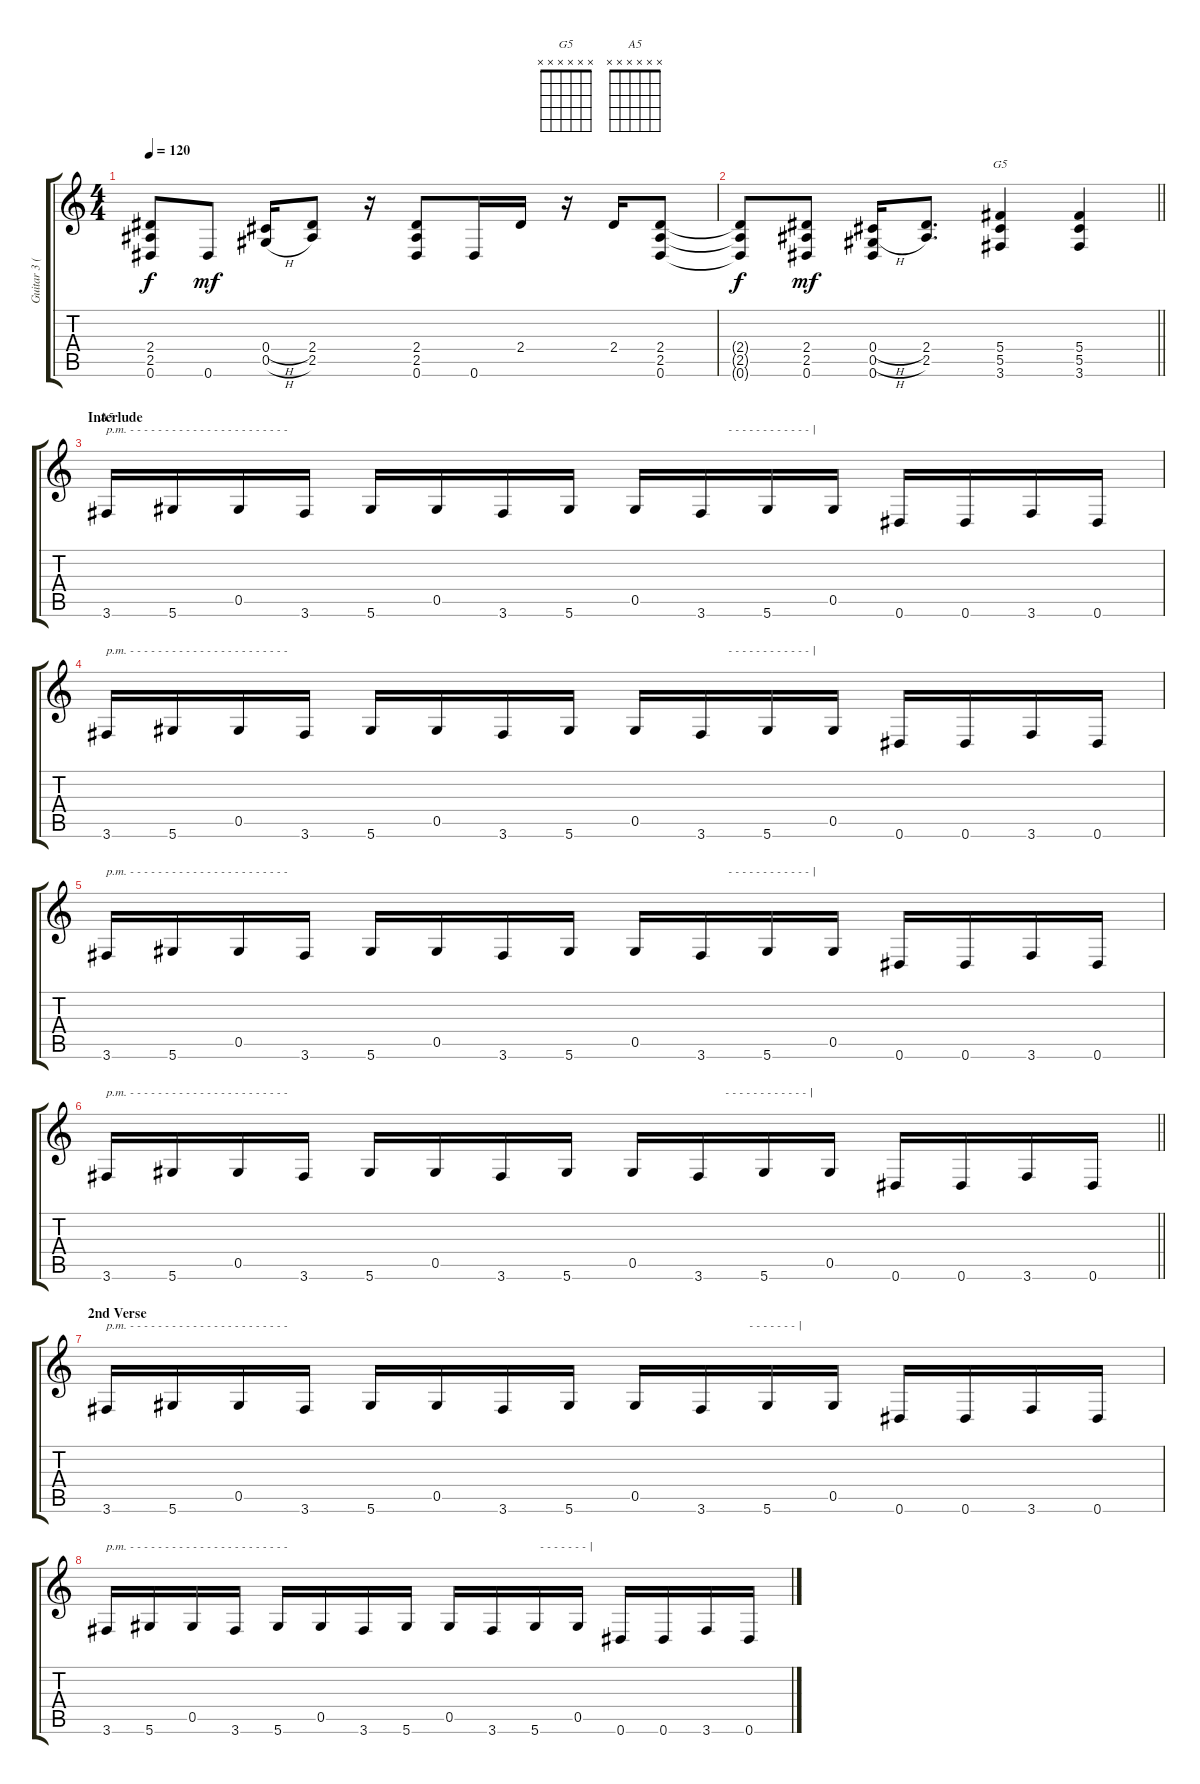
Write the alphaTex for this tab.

\track ("Guitar 3 (Izzy)" "Guitar 3 (") {instrument overdrivenguitar}
\staff {score tabs}
\tuning (Eb4 Bb3 Gb3 Db3 Ab2 Eb2) {hide}
\chord ("G5" x x x x x x)
\chord ("A5" x x x x x x)
\ts (4 4)
\tempo 120
\clef g2
\ks c
(2.4{t} 2.5{t} 0.6{t}).8{dy f} 0.6.8{dy mf} (0.4{h} 0.5{h}).16 (2.4 2.5).8 r.16 (2.4 2.5 0.6).8 0.6.16 2.4.16 r.16 2.4.16 (2.4 2.5 0.6).8 |
\barLineRight lightlight
(2.4{t} 2.5{t} 0.6{t}).8{dy f} (2.4 2.5 0.6).8{dy mf} (0.4{h} 0.5{h} 0.6).16 (2.4 2.5).8{d} (5.4 5.5 3.6).4{ch "G5"} (5.4 5.5 3.6).4 |
\section ("" "Interlude")
3.6.16{ch "A5" txt "p.m. - - - - - - - - - - - - - - - - - - - - - - -"} 5.6.16 0.5.16 3.6.16 5.6.16 0.5.16 3.6.16 5.6.16 0.5.16 3.6.16{txt "         - - - - - - - - - - - - |"} 5.6.16 0.5.16 0.6.16 0.6.16 3.6.16 0.6.16 |
3.6.16{txt "p.m. - - - - - - - - - - - - - - - - - - - - - - -"} 5.6.16 0.5.16 3.6.16 5.6.16 0.5.16 3.6.16 5.6.16 0.5.16 3.6.16{txt "         - - - - - - - - - - - - |"} 5.6.16 0.5.16 0.6.16 0.6.16 3.6.16 0.6.16 |
3.6.16{txt "p.m. - - - - - - - - - - - - - - - - - - - - - - -"} 5.6.16 0.5.16 3.6.16 5.6.16 0.5.16 3.6.16 5.6.16 0.5.16 3.6.16{txt "         - - - - - - - - - - - - |"} 5.6.16 0.5.16 0.6.16 0.6.16 3.6.16 0.6.16 |
\barLineRight lightlight
3.6.16{txt "p.m. - - - - - - - - - - - - - - - - - - - - - - -"} 5.6.16 0.5.16 3.6.16 5.6.16 0.5.16 3.6.16 5.6.16 0.5.16 3.6.16{txt "         - - - - - - - - - - - - |"} 5.6.16 0.5.16 0.6.16 0.6.16 3.6.16 0.6.16 |
\section ("" "2nd Verse")
3.6.16{txt "p.m. - - - - - - - - - - - - - - - - - - - - - - -"} 5.6.16 0.5.16 3.6.16 5.6.16 0.5.16 3.6.16 5.6.16 0.5.16 3.6.16{txt "                - - - - - - - |"} 5.6.16 0.5.16 0.6.16 0.6.16 3.6.16 0.6.16 |
3.6.16{txt "p.m. - - - - - - - - - - - - - - - - - - - - - - -"} 5.6.16 0.5.16 3.6.16 5.6.16 0.5.16 3.6.16 5.6.16 0.5.16 3.6.16{txt "                - - - - - - - |"} 5.6.16 0.5.16 0.6.16 0.6.16 3.6.16 0.6.16
